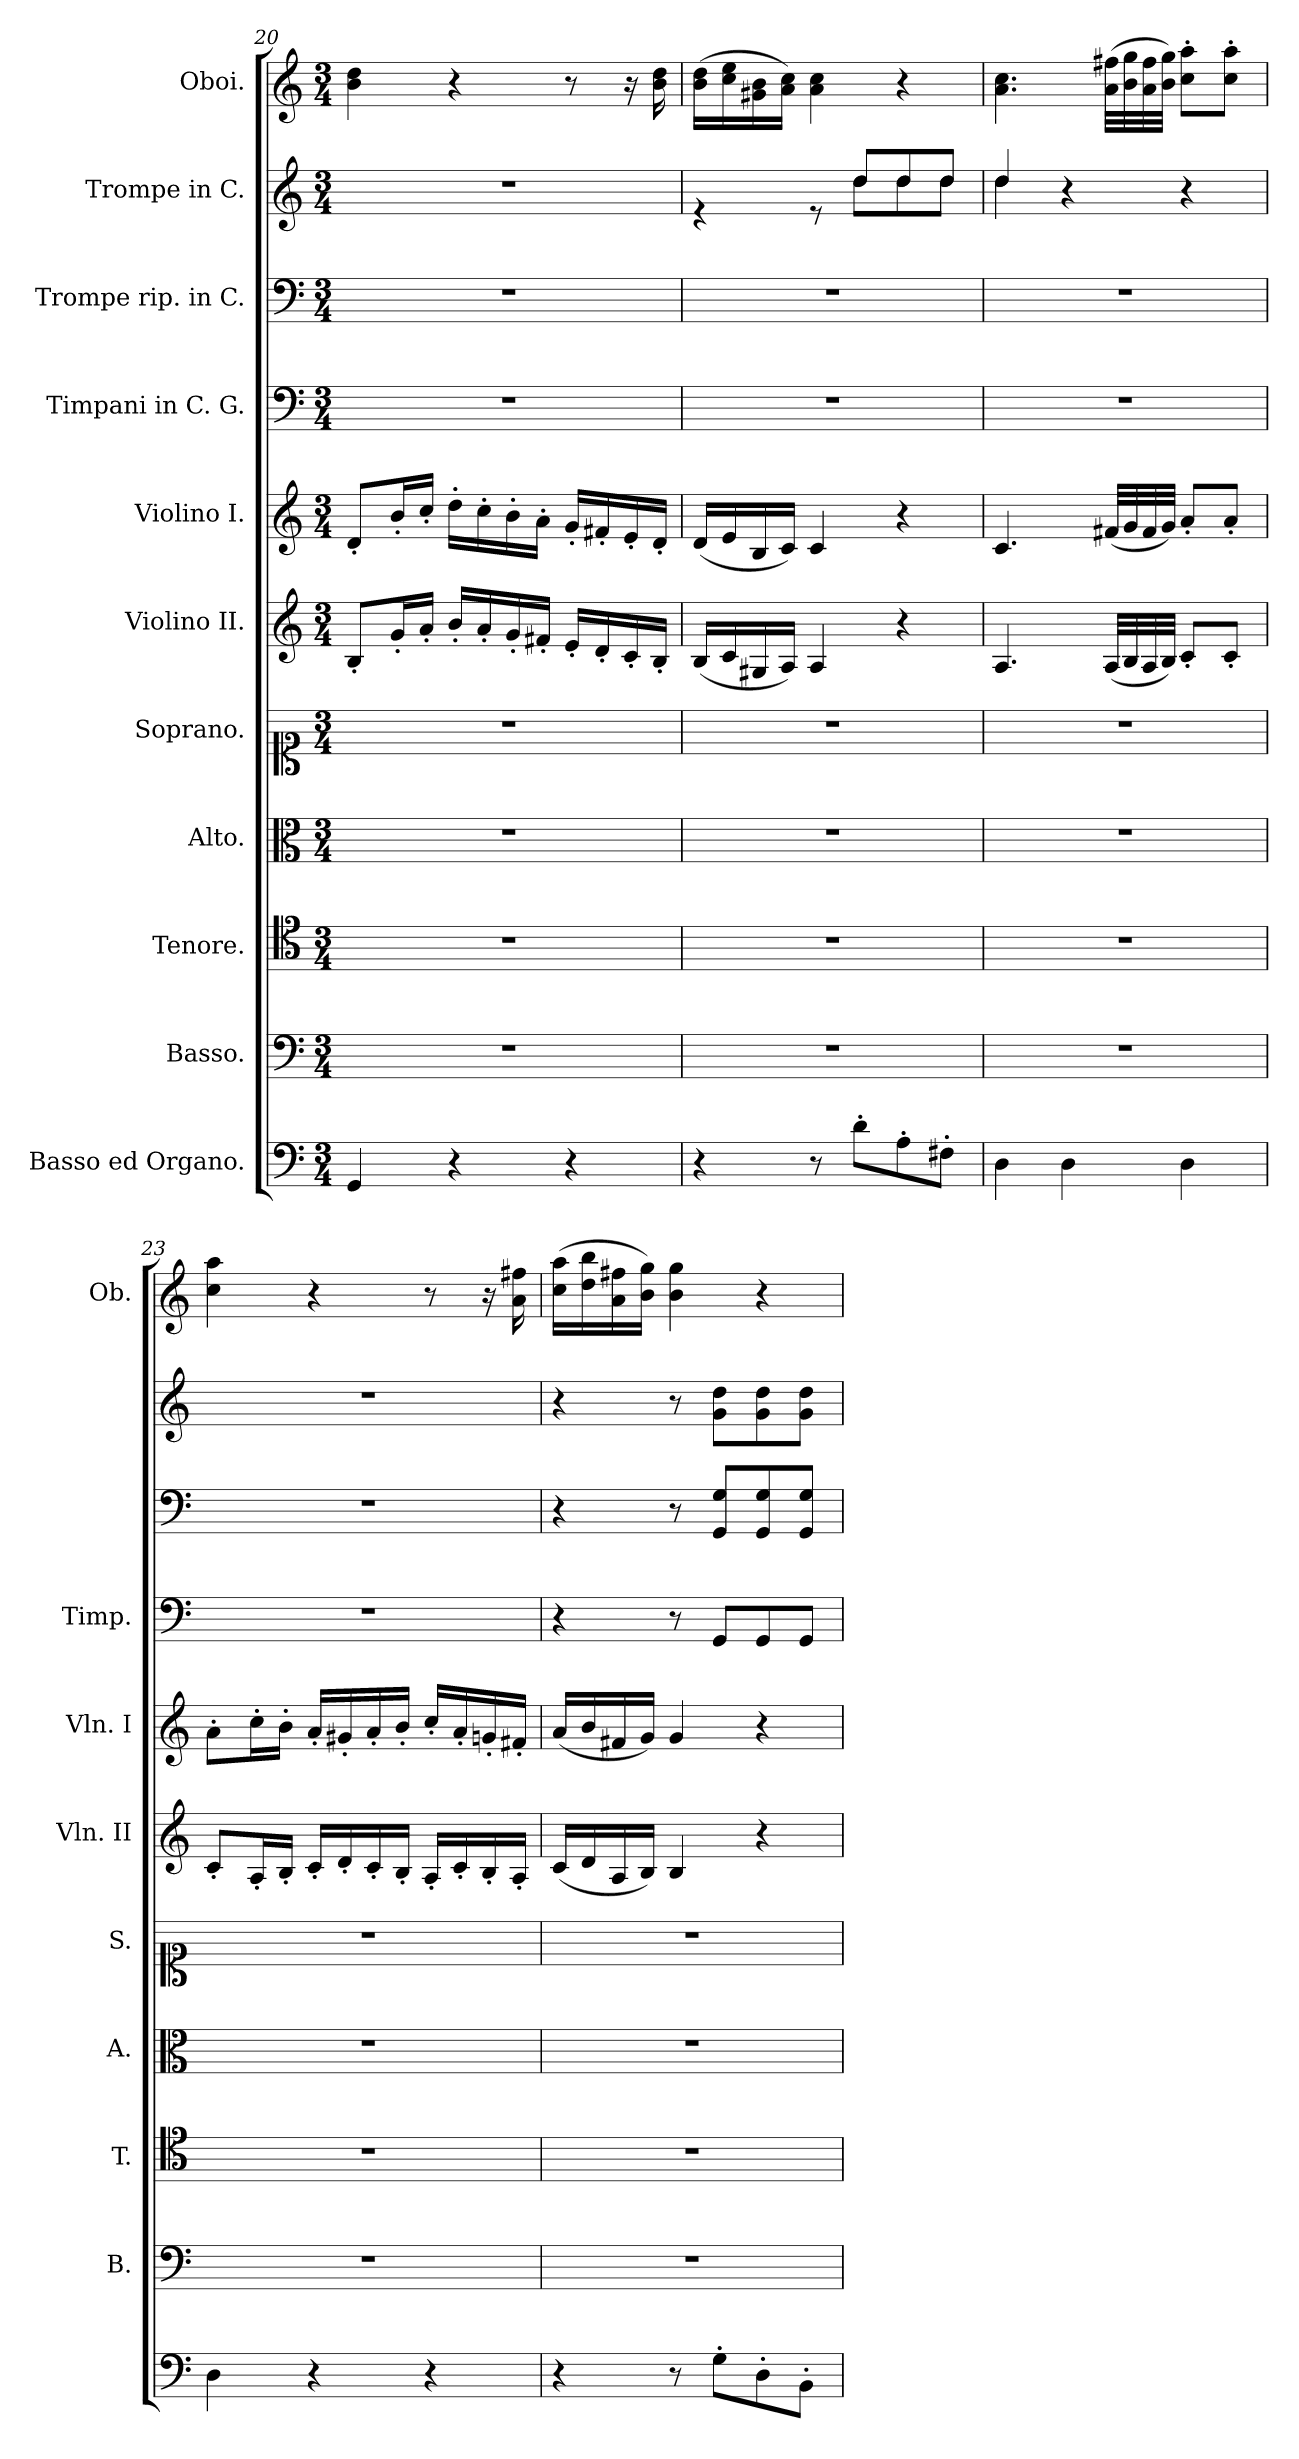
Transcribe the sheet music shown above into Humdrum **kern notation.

**kern	**kern	**kern	**kern	**kern	**kern	**kern	**kern	**kern	**kern	**kern
*part11	*part10	*part9	*part8	*part7	*part6	*part5	*part4	*part3	*part2	*part1
*staff11	*staff10	*staff9	*staff8	*staff7	*staff6	*staff5	*staff4	*staff3	*staff2	*staff1
*I"Basso ed  Organo.	*I"Basso.	*I"Tenore.	*I"Alto.	*I"Soprano.	*I"Violino II.	*I"Violino I.	*I"Timpani in C. G.	*I"Trompe rip. in C.	*I"Trompe in C.	*I"Oboi.
*	*I'B.	*I'T.	*I'A.	*I'S.	*I'Vln. II	*I'Vln. I	*I'Timp.	*	*	*I'Ob.
!!LO:PB:g=z
*clefF4	*clefF4	*clefC4	*clefC3	*clefC1	*clefG2	*clefG2	*clefF4	*clefF4	*clefG2	*clefG2
*k[]	*k[]	*k[]	*k[]	*k[]	*k[]	*k[]	*k[]	*k[]	*k[]	*k[]
*M3/4	*M3/4	*M3/4	*M3/4	*M3/4	*M3/4	*M3/4	*M3/4	*M3/4	*M3/4	*M3/4
=20	=20	=20	=20	=20	=20	=20	=20	=20	=20	=20
4GG/	2.r	2.r	2.r	2.r	8B'/L	8d'/L	2.r	2.r	2.r	4b\ 4dd\
.	.	.	.	.	16g'/L	16b'/L	.	.	.	.
.	.	.	.	.	16a'/JJ	16cc'/JJ	.	.	.	.
4r	.	.	.	.	16b'/LL	16dd'\LL	.	.	.	4r
.	.	.	.	.	16a'/	16cc'\	.	.	.	.
.	.	.	.	.	16g'/	16b'\	.	.	.	.
.	.	.	.	.	16f#X'/JJ	16a'\JJ	.	.	.	.
4r	.	.	.	.	16e'/LL	16g'/LL	.	.	.	8r
.	.	.	.	.	16d'/	16f#X'/	.	.	.	.
.	.	.	.	.	16c'/	16e'/	.	.	.	16r
.	.	.	.	.	16B'/JJ	16d'/JJ	.	.	.	16b\ 16dd\
=21	=21	=21	=21	=21	=21	=21	=21	=21	=21	=21
*	*	*	*	*	*	*	*	*	*^	*
4r	2.r	2.r	2.r	2.r	(<16B/LL	(<16d/LL	2.r	2.r	4re	4.ryy	(>16b\ 16dd\LL
.	.	.	.	.	16c/	16e/	.	.	.	.	16cc\ 16ee\
.	.	.	.	.	16G#X/	16B/	.	.	.	.	16g#X\ 16b\
.	.	.	.	.	16A/JJ)	16c/JJ)	.	.	.	.	16a\ 16cc\JJ)
8r	.	.	.	.	4A/	4c/	.	.	8re	.	4a\ 4cc\
8d'\L	.	.	.	.	.	.	.	.	8dd/L	8dd\L	.
8A'\	.	.	.	.	4r	4r	.	.	8dd/	8dd\	4r
8F#X'\J	.	.	.	.	.	.	.	.	8dd/J	8dd\J	.
=22	=22	=22	=22	=22	=22	=22	=22	=22	=22	=22	=22
4D\	2.r	2.r	2.r	2.r	4.A/	4.c/	2.r	2.r	4dd/	4dd\	4.a\ 4.cc\
4D\	.	.	.	.	.	.	.	.	4r	4ryy	.
.	.	.	.	.	(<32A/LLL	(<32f#X/LLL	.	.	.	.	(>32a\ 32ff#X\LLL
.	.	.	.	.	32B/	32g/	.	.	.	.	32b\ 32gg\
.	.	.	.	.	32A/	32f#/	.	.	.	.	32a\ 32ff#\
.	.	.	.	.	32B/JJJ)	32g/JJJ)	.	.	.	.	32b\ 32gg\JJJ)
4D\	.	.	.	.	8c'/L	8a'/L	.	.	4r	4ryy	8cc\' 8aa\'L
.	.	.	.	.	8c'/J	8a'/J	.	.	.	.	8cc\' 8aa\'J
*	*	*	*	*	*	*	*	*	*v	*v	*
=23	=23	=23	=23	=23	=23	=23	=23	=23	=23	=23
4D\	2.r	2.r	2.r	2.r	8c'/L	8a'\L	2.r	2.r	2.r	4cc\ 4aa\
.	.	.	.	.	16A'/L	16cc'\L	.	.	.	.
.	.	.	.	.	16B'/JJ	16b'\JJ	.	.	.	.
4r	.	.	.	.	16c'/LL	16a'/LL	.	.	.	4r
.	.	.	.	.	16d'/	16g#X'/	.	.	.	.
.	.	.	.	.	16c'/	16a'/	.	.	.	.
.	.	.	.	.	16B'/JJ	16b'/JJ	.	.	.	.
4r	.	.	.	.	16A'/LL	16cc'/LL	.	.	.	8r
.	.	.	.	.	16c'/	16a'/	.	.	.	.
.	.	.	.	.	16B'/	16gn'/	.	.	.	16r
.	.	.	.	.	16A'/JJ	16f#X'/JJ	.	.	.	16a\ 16ff#X\
=24	=24	=24	=24	=24	=24	=24	=24	=24	=24	=24
4r	2.r	2.r	2.r	2.r	(<16c/LL	(<16a/LL	4r	4r	4r	(>16cc\ 16aa\LL
.	.	.	.	.	16d/	16b/	.	.	.	16dd\ 16bb\
.	.	.	.	.	16A/	16f#X/	.	.	.	16a\ 16ff#X\
.	.	.	.	.	16B/JJ)	16g/JJ)	.	.	.	16b\ 16gg\JJ)
8r	.	.	.	.	4B/	4g/	8r	8r	8r	4b\ 4gg\
8G'\L	.	.	.	.	.	.	8GG/L	8GG/ 8G/L	8g\ 8dd\L	.
8D'\	.	.	.	.	4r	4r	8GG/	8GG/ 8G/	8g\ 8dd\	4r
8BB'\J	.	.	.	.	.	.	8GG/J	8GG/ 8G/J	8g\ 8dd\J	.
=	=	=	=	=	=	=	=	=	=	=
*-	*-	*-	*-	*-	*-	*-	*-	*-	*-	*-
